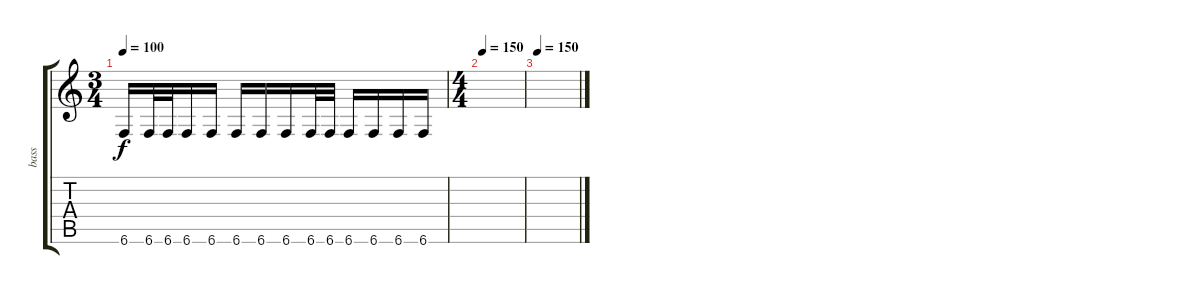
\track ("bass" "bass") {instrument electricbasspick}
\staff {score tabs}
\tuning (B3 Gb3 D3 A2 E2 B1) {hide}
\ts (3 4)
\tempo 100
\clef g2
\ks c
6.6.16{dy f volume 9} 6.6.32 6.6.32 6.6.16 6.6.16 6.6.16{volume 11} 6.6.16 6.6.16 6.6.32 6.6.32 6.6.16{volume 13} 6.6.16 6.6.16 6.6.16 |
\ts (4 4)
\tempo 150
|
\tempo 150
